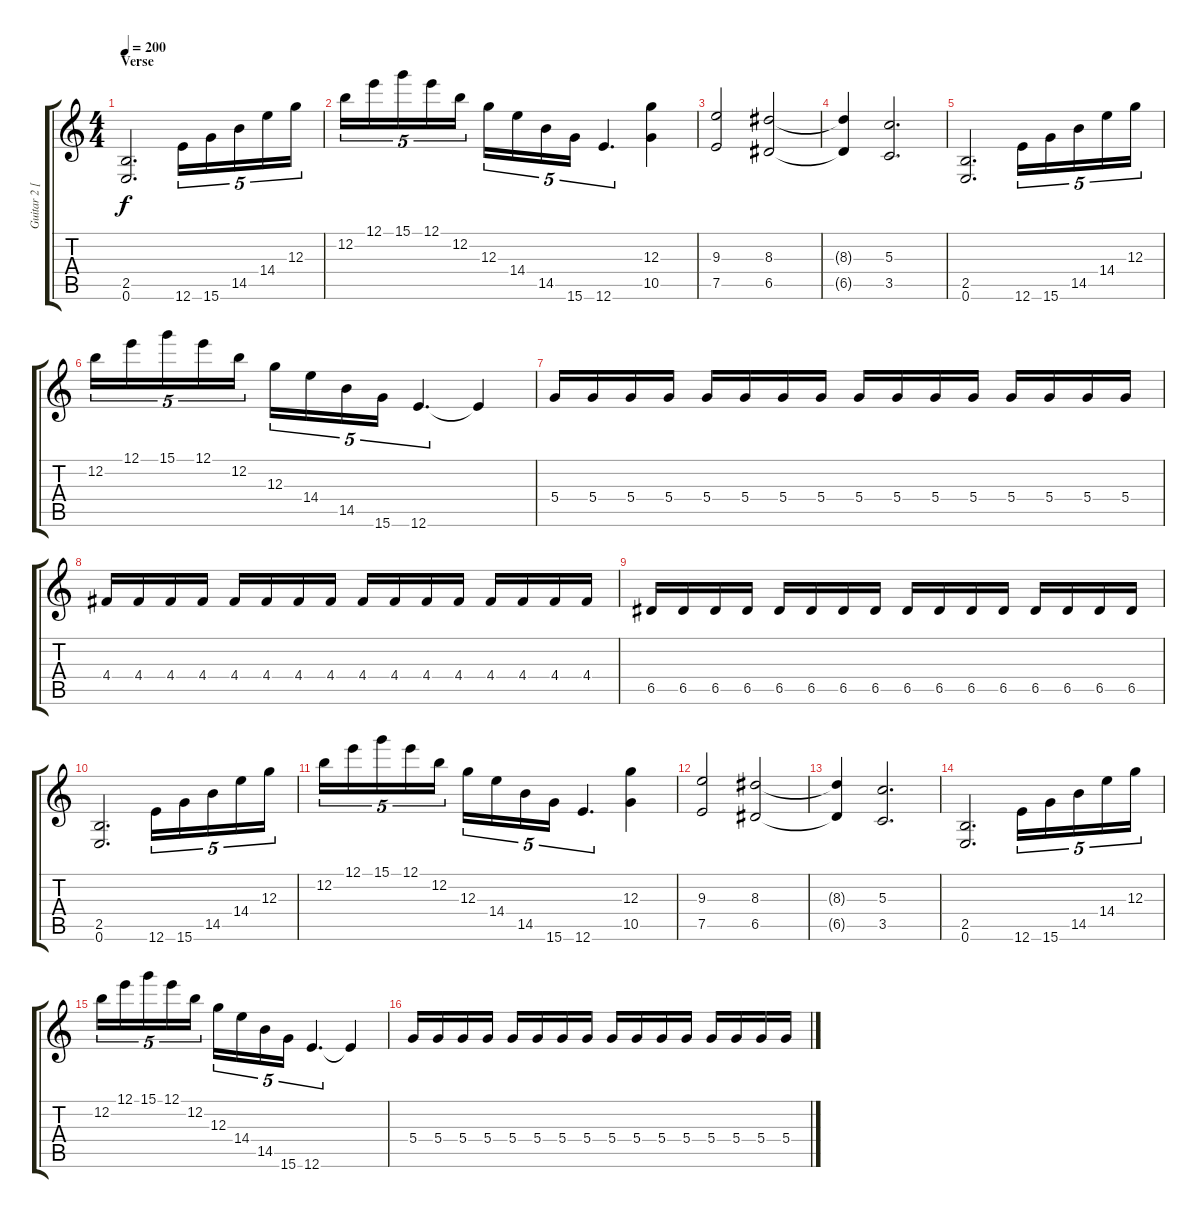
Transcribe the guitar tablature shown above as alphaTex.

\track ("Guitar 2 [6-String]" "Guitar 2 [") {instrument distortionguitar}
\staff {score tabs}
\tuning (E4 B3 G3 D3 A2 E2) {hide}
\ts (4 4)
\section ("" "Verse")
\tempo 200
\clef g2
\ks c
(2.5 0.6).2{d dy f} 12.6.16{tu (5 4)} 15.6.16{tu (5 4)} 14.5.16{tu (5 4)} 14.4.16{tu (5 4)} 12.3.16{tu (5 4)} |
12.2.16{tu (5 4)} 12.1.16{tu (5 4)} 15.1.16{tu (5 4)} 12.1.16{tu (5 4)} 12.2.16{tu (5 4)} 12.3.16{tu (5 4)} 14.4.16{tu (5 4)} 14.5.16{tu (5 4)} 15.6.16{tu (5 4)} 12.6.4{d tu (5 4)} (12.3 10.5).4 |
(9.3 7.5).2 (8.3 6.5).2 |
(8.3{t} 6.5{t}).4 (5.3 3.5).2{d} |
(2.5 0.6).2{d} 12.6.16{tu (5 4)} 15.6.16{tu (5 4)} 14.5.16{tu (5 4)} 14.4.16{tu (5 4)} 12.3.16{tu (5 4)} |
12.2.16{tu (5 4)} 12.1.16{tu (5 4)} 15.1.16{tu (5 4)} 12.1.16{tu (5 4)} 12.2.16{tu (5 4)} 12.3.16{tu (5 4)} 14.4.16{tu (5 4)} 14.5.16{tu (5 4)} 15.6.16{tu (5 4)} 12.6.4{d tu (5 4)} 12.6{t}.4 |
5.4.16 5.4.16 5.4.16 5.4.16 5.4.16 5.4.16 5.4.16 5.4.16 5.4.16 5.4.16 5.4.16 5.4.16 5.4.16 5.4.16 5.4.16 5.4.16 |
4.4.16 4.4.16 4.4.16 4.4.16 4.4.16 4.4.16 4.4.16 4.4.16 4.4.16 4.4.16 4.4.16 4.4.16 4.4.16 4.4.16 4.4.16 4.4.16 |
6.5.16 6.5.16 6.5.16 6.5.16 6.5.16 6.5.16 6.5.16 6.5.16 6.5.16 6.5.16 6.5.16 6.5.16 6.5.16 6.5.16 6.5.16 6.5.16 |
(2.5 0.6).2{d} 12.6.16{tu (5 4)} 15.6.16{tu (5 4)} 14.5.16{tu (5 4)} 14.4.16{tu (5 4)} 12.3.16{tu (5 4)} |
12.2.16{tu (5 4)} 12.1.16{tu (5 4)} 15.1.16{tu (5 4)} 12.1.16{tu (5 4)} 12.2.16{tu (5 4)} 12.3.16{tu (5 4)} 14.4.16{tu (5 4)} 14.5.16{tu (5 4)} 15.6.16{tu (5 4)} 12.6.4{d tu (5 4)} (12.3 10.5).4 |
(9.3 7.5).2 (8.3 6.5).2 |
(8.3{t} 6.5{t}).4 (5.3 3.5).2{d} |
(2.5 0.6).2{d} 12.6.16{tu (5 4)} 15.6.16{tu (5 4)} 14.5.16{tu (5 4)} 14.4.16{tu (5 4)} 12.3.16{tu (5 4)} |
12.2.16{tu (5 4)} 12.1.16{tu (5 4)} 15.1.16{tu (5 4)} 12.1.16{tu (5 4)} 12.2.16{tu (5 4)} 12.3.16{tu (5 4)} 14.4.16{tu (5 4)} 14.5.16{tu (5 4)} 15.6.16{tu (5 4)} 12.6.4{d tu (5 4)} 12.6{t}.4 |
5.4.16 5.4.16 5.4.16 5.4.16 5.4.16 5.4.16 5.4.16 5.4.16 5.4.16 5.4.16 5.4.16 5.4.16 5.4.16 5.4.16 5.4.16 5.4.16
